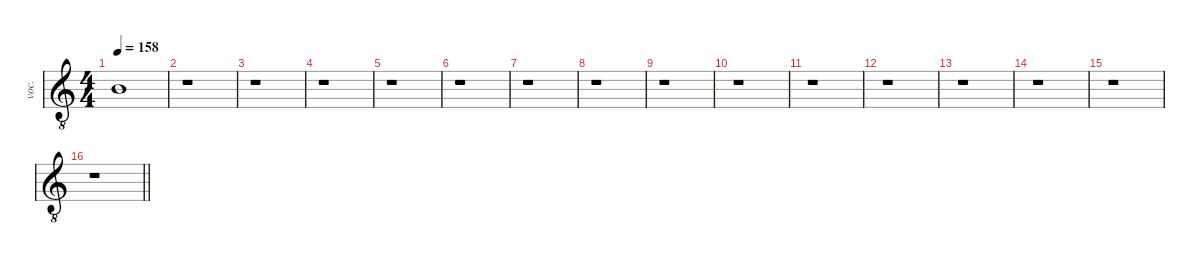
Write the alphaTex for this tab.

\defaultSystemsLayout 4
\hideDynamics
\bracketExtendMode groupsimilarinstruments
\otherSystemsTrackNameOrientation horizontal
\track ("Vocals" "voc.") {defaultSystemsLayout 8 mute instrument choiraahs}
\staff {score}
\tuning (E4 B3 G3 D3 A2 E2)
\ts (4 4)
\tempo 158
\clef g2
\ottava 8vb
\ks aminor
9.4{t}.1{dy f beam Down} |
r.1{beam Down} |
r.1{beam Down} |
r.1{beam Down} |
r.1{beam Down} |
r.1{beam Down} |
r.1{beam Down} |
r.1{beam Down} |
r.1{beam Down} |
r.1{beam Down} |
r.1{beam Down} |
r.1{beam Down} |
r.1{beam Down} |
r.1{beam Down} |
r.1{beam Down} |
\barLineRight lightlight
r.1{beam Down}
